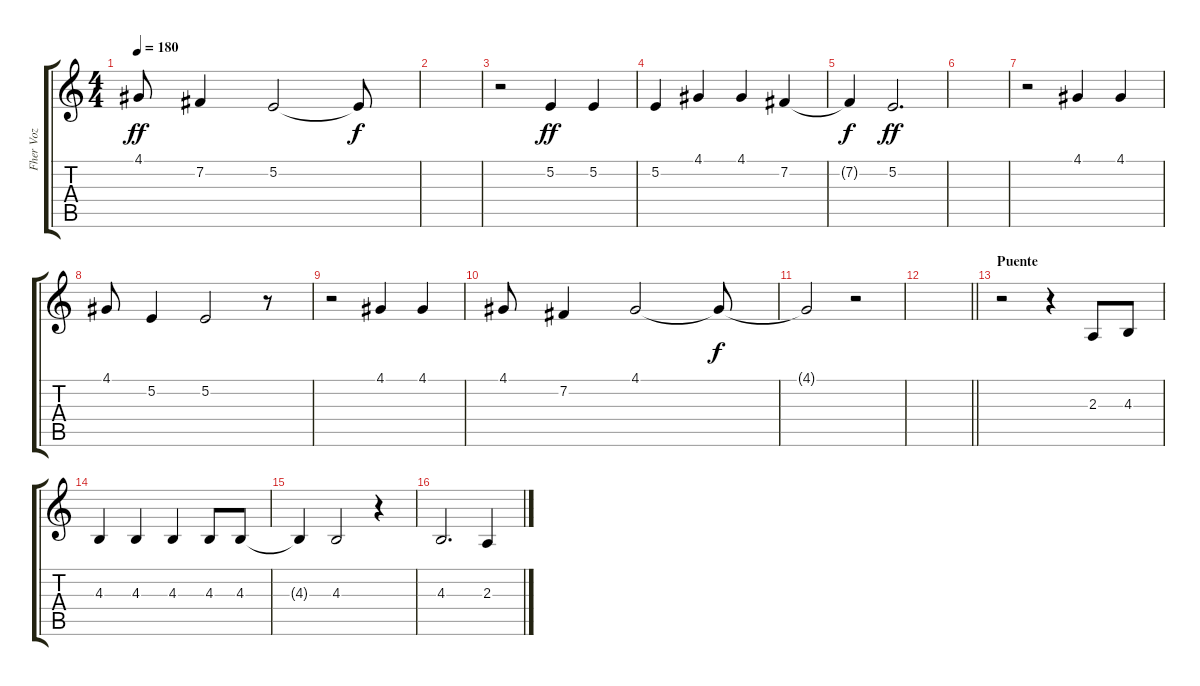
\track ("Fher Voz" "Fher Voz") {instrument flute}
\staff {score tabs}
\tuning (E4 B3 G3 D3 A2 E2) {hide}
\ts (4 4)
\tempo 180
\clef g2
\ks c
4.1.8{dy ff} 7.2.4 5.2.2 5.2{t}.8{dy f} |
|
r.2 5.2.4{dy ff} 5.2.4 |
5.2.4 4.1.4 4.1.4 7.2.4 |
7.2{t}.4{dy f} 5.2.2{d dy ff} |
|
r.2 4.1.4 4.1.4 |
4.1.8 5.2.4 5.2.2 r.8 |
r.2 4.1.4 4.1.4 |
4.1.8 7.2.4 4.1.2 4.1{t}.8{dy f} |
4.1{t}.2 r.2 |
\barLineRight lightlight
|
\section ("" "Puente")
r.2 r.4 2.3.8 4.3.8 |
4.3.4 4.3.4 4.3.4 4.3.8 4.3.8 |
4.3{t}.4 4.3.2 r.4 |
4.3.2{d} 2.3.4
